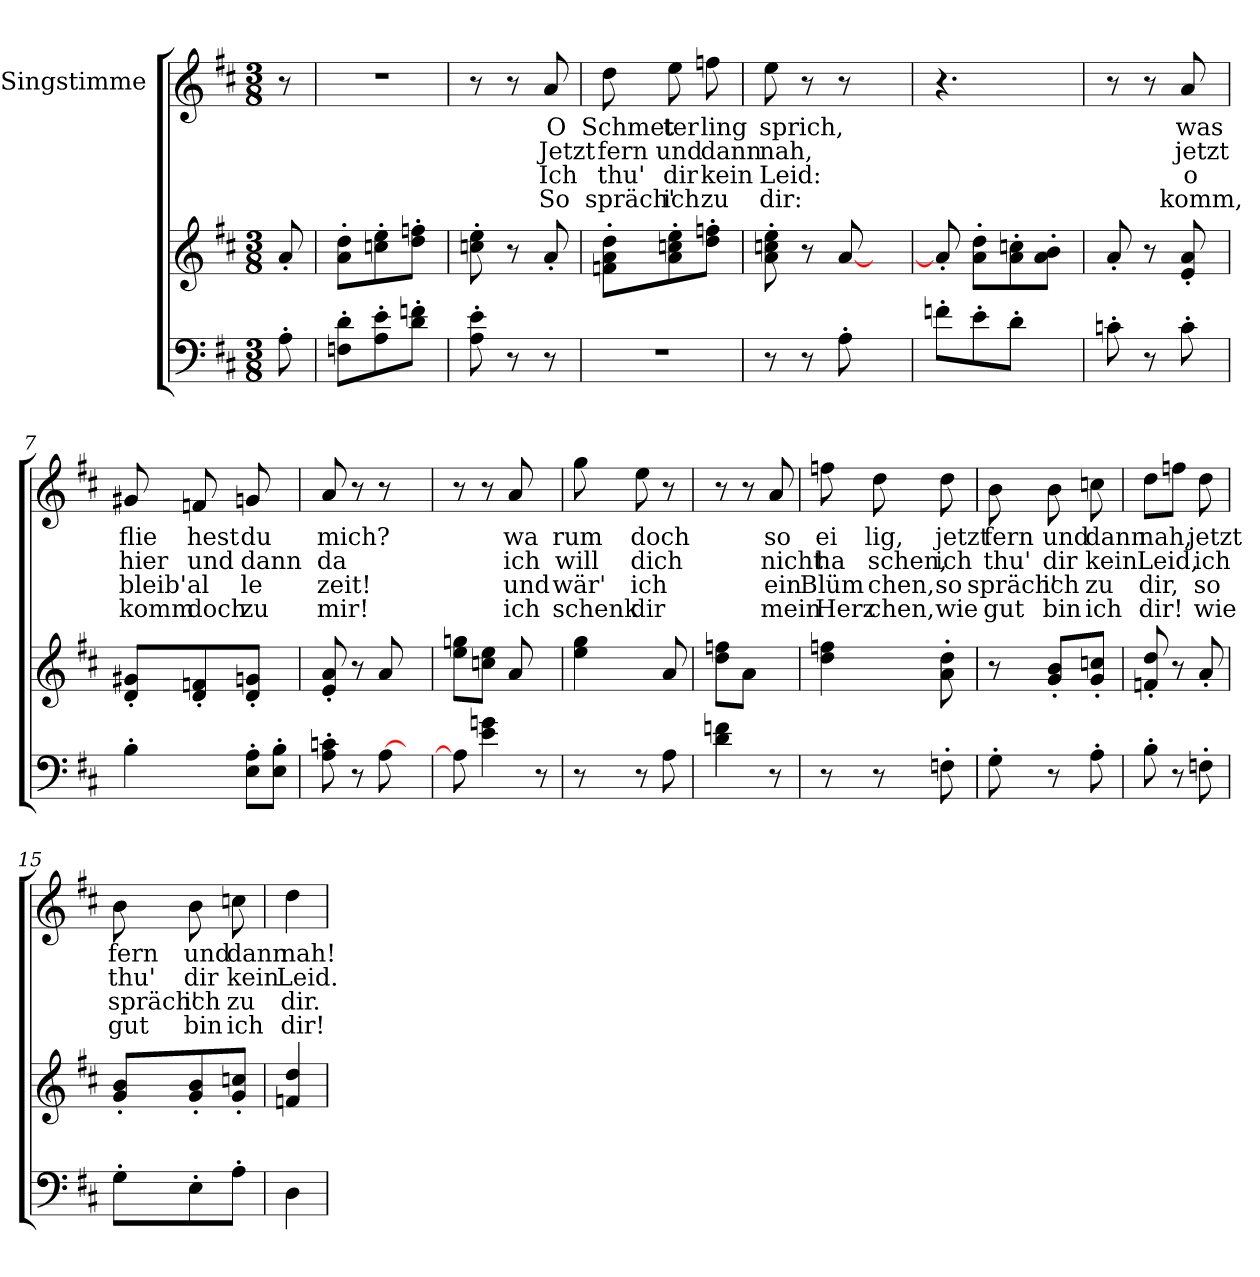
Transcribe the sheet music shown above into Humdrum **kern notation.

**kern	**kern	**kern	**text	**text	**text	**text
*part2	*part2	*part1	*part1	*part1	*part1	*part1
*staff3	*staff2	*staff1	*staff1	*staff1	*staff1	*staff1
*	*	*I"Singstimme	*	*	*	*
*clefF4	*clefG2	*clefG2	*	*	*	*
*k[f#c#]	*k[f#c#]	*k[f#c#]	*	*	*	*
*M3/8	*M3/8	*M3/8	*	*	*	*
=	=	=	=	=	=	=
8A'	8a'	8r	.	.	.	.
=1	=1	=1	=1	=1	=1	=1
8F' 8d'L	8a' 8dd'L	4.r	.	.	.	.
8A' 8e'	8cc' 8ee'	.	.	.	.	.
8d' 8f'J	8dd' 8ff'J	.	.	.	.	.
=2	=2	=2	=2	=2	=2	=2
8A' 8e'	8cc' 8ee'	8r	.	.	.	.
8r	8r	8r	.	.	.	.
8r	8a'	8a	O	Jetzt	Ich	So
=3	=3	=3	=3	=3	=3	=3
4.r	8f' 8a' 8dd'L	8dd	Schmet	fern	thu'	spräch'
.	8a' 8cc' 8ee'	8ee	ter	und	dir	ich
.	8dd' 8ff'J	8ff	ling	dann	kein	zu
=4	=4	=4	=4	=4	=4	=4
8r	8a' 8cc' 8ee'	8ee	sprich,	nah,	Leid:	dir:
8r	8r	8r	.	.	.	.
8A'	[8a	8r	.	.	.	.
8ryy	8ryy	8ryy	.	.	.	.
!!LO:LB:g=z
=5	=5	=5	=5	=5	=5	=5
8f'L	8a']	4.r	.	.	.	.
8e'	8a' 8dd'L	.	.	.	.	.
8d'J	8a' 8cc'	.	.	.	.	.
8ryy	8a' 8b'J	8ryy	.	.	.	.
=6	=6	=6	=6	=6	=6	=6
8c'	8a'	8r	.	.	.	.
8r	8r	8r	.	.	.	.
8c'	8e' 8a'	8a	was	jetzt	o	komm,
=7	=7	=7	=7	=7	=7	=7
4B'	8d' 8g#X'L	8g#X	flie	hier	bleib'	komm
.	8d' 8f'	8f	hest	und	al	doch
8E' 8A'L	8d' 8g'J	8g	du	dann	le	zu
8E' 8B'J	8ryy	8ryy	.	.	.	.
=8	=8	=8	=8	=8	=8	=8
8A' 8c'	8e' 8a'	8a	mich?	da	zeit!	mir!
8r	8r	8r	.	.	.	.
[8A	8a	8r	.	.	.	.
8ryy	8ryy	8ryy	.	.	.	.
=9	=9	=9	=9	=9	=9	=9
8A]	8ee 8ggnL	8r	.	.	.	.
4e 4gn	8cc 8eeJ	8r	.	.	.	.
.	8a	8a	wa	ich	und	ich
8r	8ryy	8ryy	.	.	.	.
=10	=10	=10	=10	=10	=10	=10
8r	4ee 4gg	8gg	rum	will	wär'	schenk'
8r	.	8ee	doch	dich	ich	dir
8A	8a	8r	.	.	.	.
!!LO:LB:g=z
=11	=11	=11	=11	=11	=11	=11
4d 4f	8dd 8ffL	8r	.	.	.	.
.	8aJ	8r	.	.	.	.
8r	8ryy	8a	so	nicht	ein	mein
=12	=12	=12	=12	=12	=12	=12
8r	4dd 4ff	8ff	ei	ha	Blüm	Herz
8r	.	8dd	lig,	schen,	chen,	chen,
8F'	8a' 8dd'	8dd	jetzt	ich	so	wie
=13	=13	=13	=13	=13	=13	=13
8G'	8r	8b	fern	thu'	spräch'	gut
8r	8g' 8b'L	8b	und	dir	ich	bin
8A'	8g' 8cc'J	8cc	dann	kein	zu	ich
=14	=14	=14	=14	=14	=14	=14
8B'	8f' 8dd'	8ddL	nah,	Leid,	dir,	dir!
8r	8r	8ffJ	.	.	.	.
8F'	8a'	8dd	jetzt	ich	so	wie
=15	=15	=15	=15	=15	=15	=15
8G'L	8g' 8b'L	8b	fern	thu'	spräch'	gut
8E'	8g' 8b'	8b	und	dir	ich	bin
8A'J	8g' 8cc'J	8cc	dann	kein	zu	ich
=16	=16	=16	=16	=16	=16	=16
4D	4f 4dd	4dd	nah!	Leid.	dir.	dir!
=	=	=	=	=	=	=
*-	*-	*-	*-	*-	*-	*-
